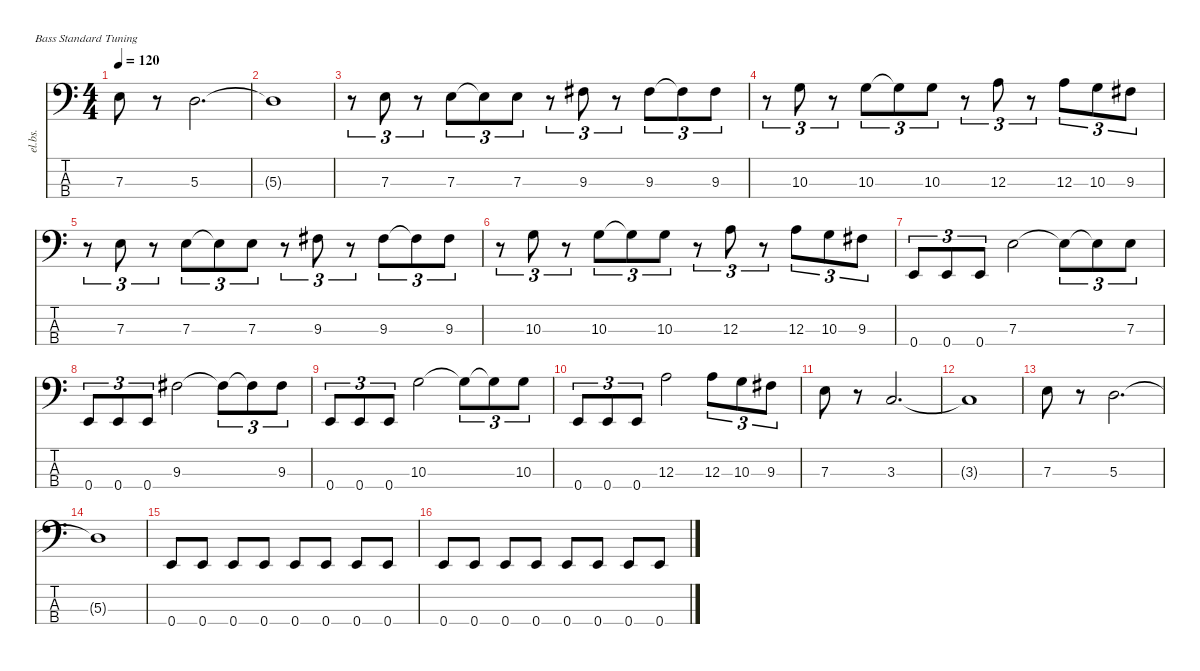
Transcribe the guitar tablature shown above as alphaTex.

\defaultSystemsLayout 4
\hideDynamics
\bracketExtendMode nobrackets
\otherSystemsTrackNameOrientation horizontal
\track ("Bass" "el.bs.") {instrument electricbassfinger}
\staff {score tabs}
\tuning (G2 D2 A1 E1)
\ts (4 4)
\tempo 120
\clef f4
\ks c
7.3.8{dy f beam Down} r.8{beam Down} 5.3.2{d beam Down} |
5.3{t}.1{beam Down} |
r.8{tu (3 2) beam Down} 7.3.8{tu (3 2) beam Down} r.8{tu (3 2) beam Down} 7.3.8{tu (3 2) beam Down} 7.3{t}.8{tu (3 2) beam Down} 7.3.8{tu (3 2) beam Down} r.8{tu (3 2) beam Down} 9.3{acc #}.8{tu (3 2) beam Down} r.8{tu (3 2) beam Down} 9.3{acc #}.8{tu (3 2) beam Down} 9.3{t acc #}.8{tu (3 2) beam Down} 9.3{acc #}.8{tu (3 2) beam Down} |
r.8{tu (3 2) beam Down} 10.3.8{tu (3 2) beam Down} r.8{tu (3 2) beam Down} 10.3.8{tu (3 2) beam Down} 10.3{t}.8{tu (3 2) beam Down} 10.3.8{tu (3 2) beam Down} r.8{tu (3 2) beam Down} 12.3.8{tu (3 2) beam Down} r.8{tu (3 2) beam Down} 12.3.8{tu (3 2) beam Down} 10.3.8{tu (3 2) beam Down} 9.3{acc #}.8{tu (3 2) beam Down} |
r.8{tu (3 2) beam Down} 7.3.8{tu (3 2) beam Down} r.8{tu (3 2) beam Down} 7.3.8{tu (3 2) beam Down} 7.3{t}.8{tu (3 2) beam Down} 7.3.8{tu (3 2) beam Down} r.8{tu (3 2) beam Down} 9.3{acc #}.8{tu (3 2) beam Down} r.8{tu (3 2) beam Down} 9.3{acc #}.8{tu (3 2) beam Down} 9.3{t acc #}.8{tu (3 2) beam Down} 9.3{acc #}.8{tu (3 2) beam Down} |
r.8{tu (3 2) beam Down} 10.3.8{tu (3 2) beam Down} r.8{tu (3 2) beam Down} 10.3.8{tu (3 2) beam Down} 10.3{t}.8{tu (3 2) beam Down} 10.3.8{tu (3 2) beam Down} r.8{tu (3 2) beam Down} 12.3.8{tu (3 2) beam Down} r.8{tu (3 2) beam Down} 12.3.8{tu (3 2) beam Down} 10.3.8{tu (3 2) beam Down} 9.3{acc #}.8{tu (3 2) beam Down} |
0.4.8{tu (3 2) beam Up} 0.4.8{tu (3 2) beam Up} 0.4.8{tu (3 2) beam Up} 7.3.2{beam Down} 7.3{t}.8{tu (3 2) beam Down} 7.3{t}.8{tu (3 2) beam Down} 7.3.8{tu (3 2) beam Down} |
0.4.8{tu (3 2) beam Up} 0.4.8{tu (3 2) beam Up} 0.4.8{tu (3 2) beam Up} 9.3{acc #}.2{beam Down} 9.3{t acc #}.8{tu (3 2) beam Down} 9.3{t acc #}.8{tu (3 2) beam Down} 9.3{acc #}.8{tu (3 2) beam Down} |
0.4.8{tu (3 2) beam Up} 0.4.8{tu (3 2) beam Up} 0.4.8{tu (3 2) beam Up} 10.3.2{beam Down} 10.3{t}.8{tu (3 2) beam Down} 10.3{t}.8{tu (3 2) beam Down} 10.3.8{tu (3 2) beam Down} |
0.4.8{tu (3 2) beam Up} 0.4.8{tu (3 2) beam Up} 0.4.8{tu (3 2) beam Up} 12.3.2{beam Down} 12.3.8{tu (3 2) beam Down} 10.3.8{tu (3 2) beam Down} 9.3{acc #}.8{tu (3 2) beam Down} |
7.3.8{beam Down} r.8{beam Down} 3.3.2{d beam Up} |
3.3{t}.1{beam Up} |
7.3.8{beam Down} r.8{beam Down} 5.3.2{d beam Down} |
5.3{t}.1{beam Down} |
0.4.8{beam Up} 0.4.8{beam Up} 0.4.8{beam Up} 0.4.8{beam Up} 0.4.8{beam Up} 0.4.8{beam Up} 0.4.8{beam Up} 0.4.8{beam Up} |
0.4.8{beam Up} 0.4.8{beam Up} 0.4.8{beam Up} 0.4.8{beam Up} 0.4.8{beam Up} 0.4.8{beam Up} 0.4.8{beam Up} 0.4.8{beam Up}
